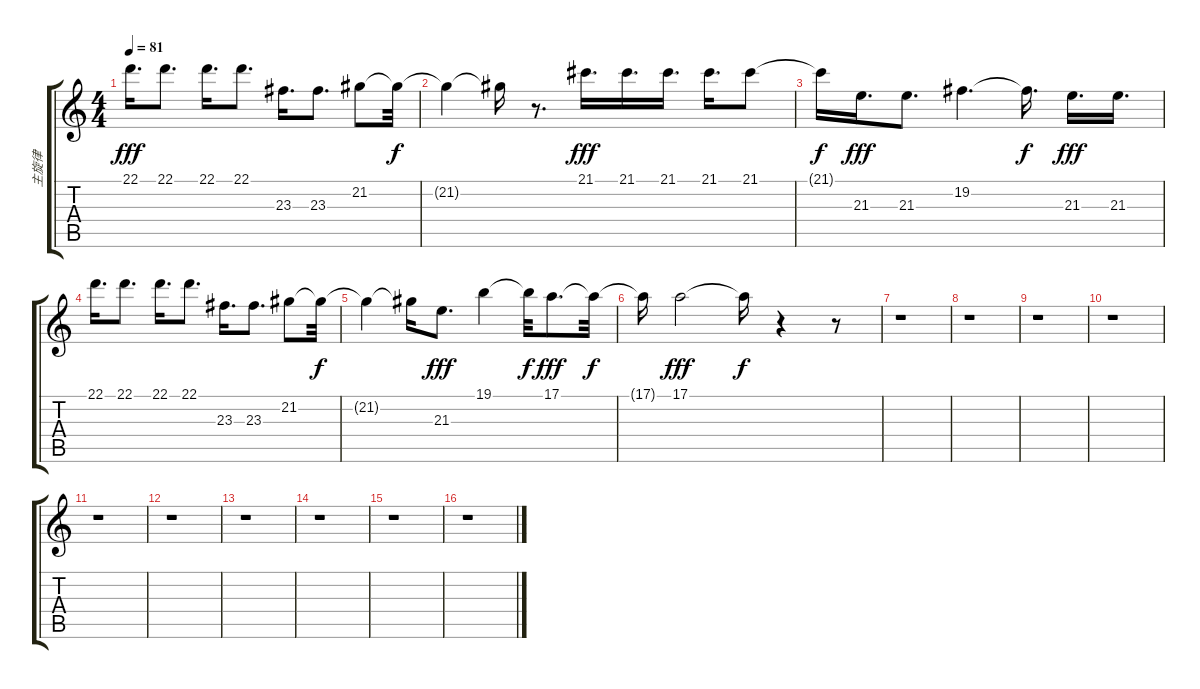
\track ("主旋律" "主旋律") {instrument piccolo}
\staff {score tabs}
\tuning (E4 B3 G3 D3 A2 E2) {hide}
\ts (4 4)
\tempo 81
\clef g2
\ks c
22.1.16{d dy fff} 22.1.8{d} 22.1.16{d} 22.1.8{d} 23.3.16{d} 23.3.8{d} 21.2.8 21.2{t}.32{dy f} |
21.2{t}.4 21.2{t}.16 r.8{d} 21.1.16{d dy fff} 21.1.16{d} 21.1.16{d} 21.1.16{d} 21.1.8 |
21.1{t}.16{dy f} 21.3.16{d dy fff} 21.3.8{d} 19.2.4{d} 19.2{t}.16{d dy f} 21.3.16{d dy fff} 21.3.16{d} |
22.1.16{d} 22.1.8{d} 22.1.16{d} 22.1.8{d} 23.3.16{d} 23.3.8{d} 21.2.8 21.2{t}.32{dy f} |
21.2{t}.4 21.2{t}.16 21.3.8{d dy fff} 19.1.4 19.1{t}.32{dy f} 17.1.8{d dy fff} 17.1{t}.32{dy f} |
17.1{t}.16 17.1.2{dy fff} 17.1{t}.16{dy f} r.4 r.8 |
r.1 |
r.1 |
r.1 |
r.1 |
r.1 |
r.1 |
r.1 |
r.1 |
r.1 |
r.1
